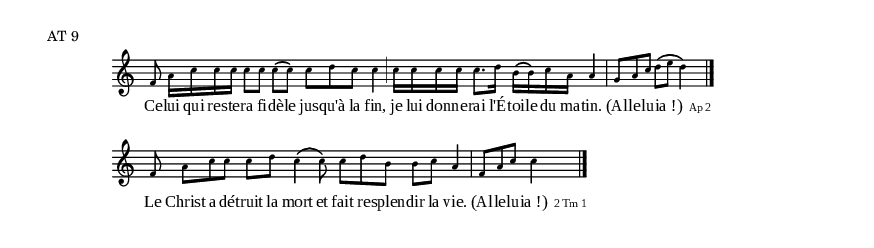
\version "2.12.0"
 \include "definitions.ly"
\markup {AT 9 }
 
 
 
 
\relative c' { 
	\new Staff {
		\cadenzaOn
		
		\set Staff.instrumentName = \markup{ \center-column { } }
		f8
		a16[ c c c]
		c8[ c] c8[\( c\)]
		\times 2/3 { c8[ d c] } c4 \cesure
		c16[ c c c]
		c8.[ d16]
		b16[\( b\) c a] a4
		\barre
		\times 2/3 {g8[ a c]} d[\( e] d4\)
		\endBar
	}

	\addlyrics {
		Ce -- lui qui res -- te -- ra fi -- dè -- le jus -- qu'à la fin, je lui don -- ne -- rai l'É -- toi -- le du ma -- tin. "(Al" -- le -- lu -- "ia !)" _ _
		\markup { \citation #"Ap 2" } }
	
	
} 



\relative c' { 
	\new Staff {
		\cadenzaOn
		
		\set Staff.instrumentName = \markup{ \center-column { } }
		f8 
\times 2/3 { a[ c c] }
 c[ d] 
\times 2/3 { c4\(   c8\) }
 
\times 2/3 { c[ d b] }
 b[ c] a4 \barre 
\times 2/3 { f8[ a c] }
 c4 
		
		\endBar
	}

	\addlyrics {
		Le Christ a dé -- truit la mort et fait re -- splen -- dir la vie. "(Al" -- le -- lu -- "ia !)"
		\markup { \citation #"2 Tm 1" } }
	
	
}

